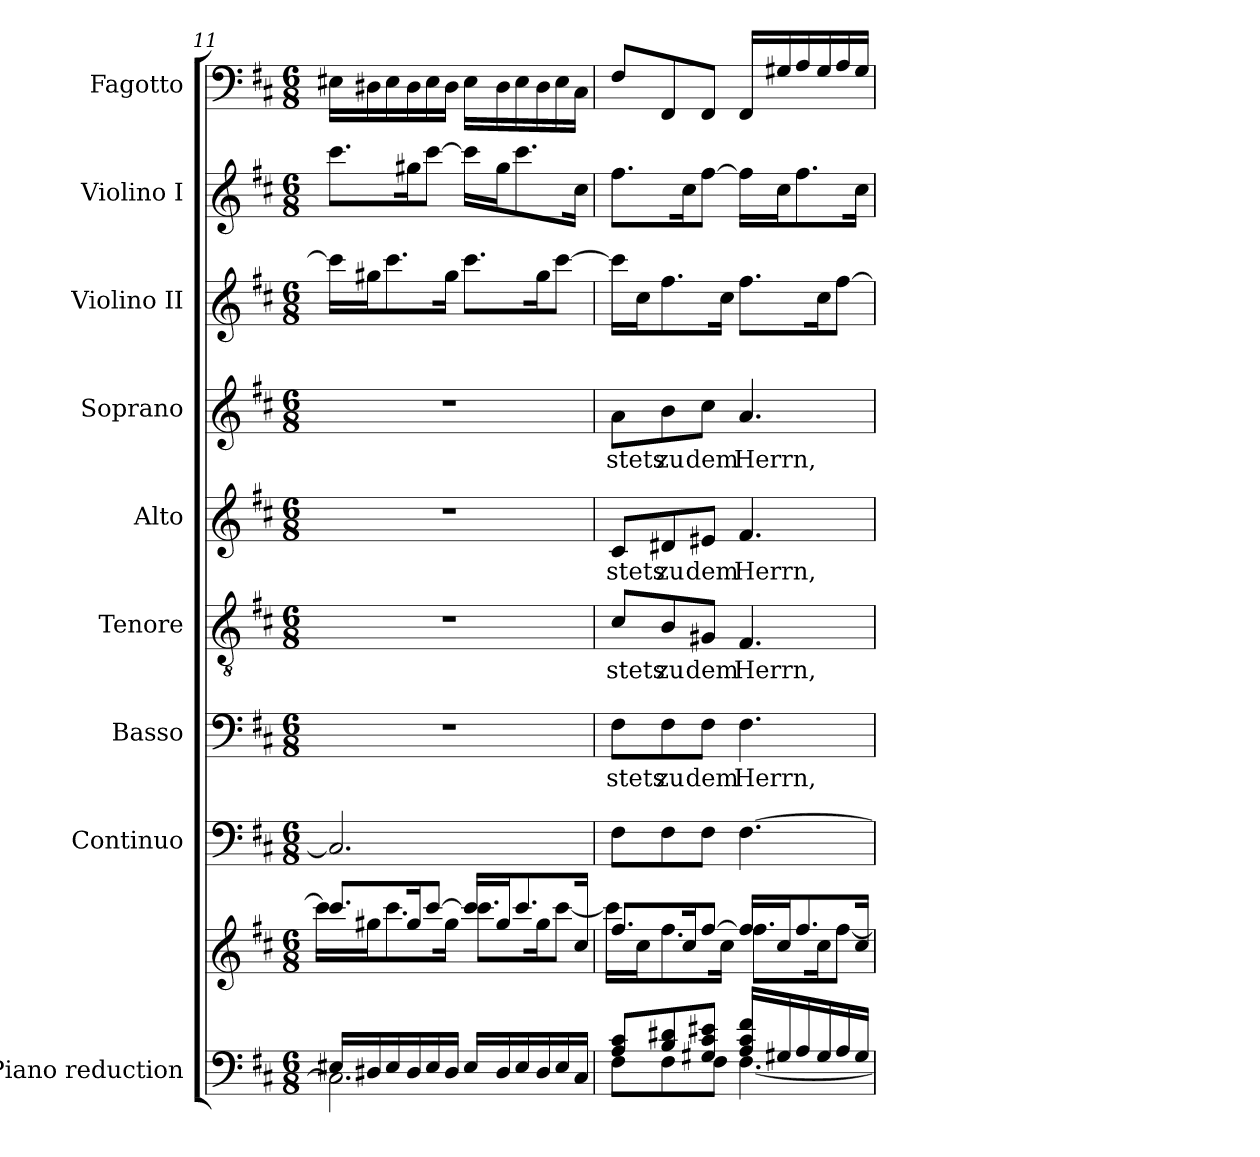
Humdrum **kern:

**kern	**kern	**kern	**kern	**text	**kern	**text	**kern	**text	**kern	**text	**kern	**kern	**kern
*part9	*part9	*part8	*part7	*part7	*part6	*part6	*part5	*part5	*part4	*part4	*part3	*part2	*part1
*staff10	*staff9	*staff8	*staff7	*staff7	*staff6	*staff6	*staff5	*staff5	*staff4	*staff4	*staff3	*staff2	*staff1
*I"Piano reduction	*	*I"Continuo	*I"Basso	*	*I"Tenore	*	*I"Alto	*	*I"Soprano	*	*I"Violino II	*I"Violino I	*I"Fagotto
*I'Pno	*	*	*	*	*	*	*	*	*	*	*I'Vln	*I'Vln	*
*clefF4	*clefG2	*clefF4	*clefF4	*	*clefGv2	*	*clefG2	*	*clefG2	*	*clefG2	*clefG2	*clefF4
*k[f#c#]	*k[f#c#]	*k[f#c#]	*k[f#c#]	*	*k[f#c#]	*	*k[f#c#]	*	*k[f#c#]	*	*k[f#c#]	*k[f#c#]	*k[f#c#]
*M6/8	*M6/8	*M6/8	*M6/8	*	*M6/8	*	*M6/8	*	*M6/8	*	*M6/8	*M6/8	*M6/8
=11	=11	=11	=11	=11	=11	=11	=11	=11	=11	=11	=11	=11	=11
*^	*^	*	*	*	*	*	*	*	*	*	*	*	*
16E#X/LL	2.C#\]	8.ccc#/L	16ccc#\LL]	2.C#/]	2.r	.	2.r	.	2.r	.	2.r	.	16ccc#\LL]	8.ccc#\L	16E#X\LL
16D#X/	.	.	16gg#X\J	.	.	.	.	.	.	.	.	.	16gg#X\J	.	16D#X\
16E#/	.	.	8.ccc#\	.	.	.	.	.	.	.	.	.	8.ccc#\	.	16E#\
16D#/	.	16gg#/K	.	.	.	.	.	.	.	.	.	.	.	16gg#X\K	16D#\
16E#/	.	[8ccc#/J	.	.	.	.	.	.	.	.	.	.	.	[8ccc#\J	16E#\
16D#/JJ	.	.	16gg#\Jk	.	.	.	.	.	.	.	.	.	16gg#\Jk	.	16D#\JJ
16E#/LL	.	16ccc#/LL]	8.ccc#\L	.	.	.	.	.	.	.	.	.	8.ccc#\L	16ccc#\LL]	16E#\LL
16D#/	.	16gg#/J	.	.	.	.	.	.	.	.	.	.	.	16gg#\J	16D#\
16E#/	.	8.ccc#/	.	.	.	.	.	.	.	.	.	.	.	8.ccc#\	16E#\
16D#/	.	.	16gg#\K	.	.	.	.	.	.	.	.	.	16gg#\K	.	16D#\
16E#/	.	.	[8ccc#\J	.	.	.	.	.	.	.	.	.	[8ccc#\J	.	16E#\
16C#/JJ	.	16cc#/Jk	.	.	.	.	.	.	.	.	.	.	.	16cc#\Jk	16C#\JJ
=12	=12	=12	=12	=12	=12	=12	=12	=12	=12	=12	=12	=12	=12	=12	=12
!	!	!	!	!	!	!LO:LY:b	!	!LO:LY:b	!	!LO:LY:b	!	!LO:LY:b	!	!	!
8A!/ 8c#!/L	8F#\L	8.ff#/L	16ccc#\LL]	8F#\L	8F#\L	stets	8c#/L	stets	8c#/L	stets	8a\L	stets	16ccc#\LL]	8.ff#\L	8F#/L
.	.	.	16cc#\J	.	.	.	.	.	.	.	.	.	16cc#\J	.	.
!	!	!	!	!	!	!LO:LY:b	!	!LO:LY:b	!	!LO:LY:b	!	!LO:LY:b	!	!	!
8B!/ 8d#X!/	8F#\	.	8.ff#\	8F#\	8F#\	zu	8B/	zu	8d#X/	zu	8b\	zu	8.ff#\	.	8FF#/
.	.	16cc#/K	.	.	.	.	.	.	.	.	.	.	.	16cc#\K	.
!	!	!	!	!	!	!LO:LY:b	!	!LO:LY:b	!	!LO:LY:b	!	!LO:LY:b	!	!	!
8G#X!/ 8c#!/ 8e#X!/J	8F#\J	[8ff#/J	.	8F#\J	8F#\J	dem	8G#X/J	dem	8e#X/J	dem	8cc#\J	dem	.	[8ff#\J	8FF#/J
.	.	.	16cc#\Jk	.	.	.	.	.	.	.	.	.	16cc#\Jk	.	.
!	!	!	!	!	!	!LO:LY:b	!	!LO:LY:b	!	!LO:LY:b	!	!LO:LY:b	!	!	!
16A/ 16c#/ 16f#/LL	[4.F#\	16ff#/LL]	8.ff#\L	[4.F#\	4.F#\	Herrn,	4.F#/	Herrn,	4.f#/	Herrn,	4.a/	Herrn,	8.ff#\L	16ff#\LL]	16FF#/LL
16G#X/	.	16cc#/J	.	.	.	.	.	.	.	.	.	.	.	16cc#\J	16G#X/
16A/	.	8.ff#/	.	.	.	.	.	.	.	.	.	.	.	8.ff#\	16A/
16G#/	.	.	16cc#\K	.	.	.	.	.	.	.	.	.	16cc#\K	.	16G#/
16A/	.	.	[8ff#\J	.	.	.	.	.	.	.	.	.	[8ff#\J	.	16A/
16G#/JJ	.	16cc#/Jk	.	.	.	.	.	.	.	.	.	.	.	16cc#\Jk	16G#/JJ
*v	*v	*	*	*	*	*	*	*	*	*	*	*	*	*	*
*	*v	*v	*	*	*	*	*	*	*	*	*	*	*	*
=	=	=	=	=	=	=	=	=	=	=	=	=	=
*-	*-	*-	*-	*-	*-	*-	*-	*-	*-	*-	*-	*-	*-
